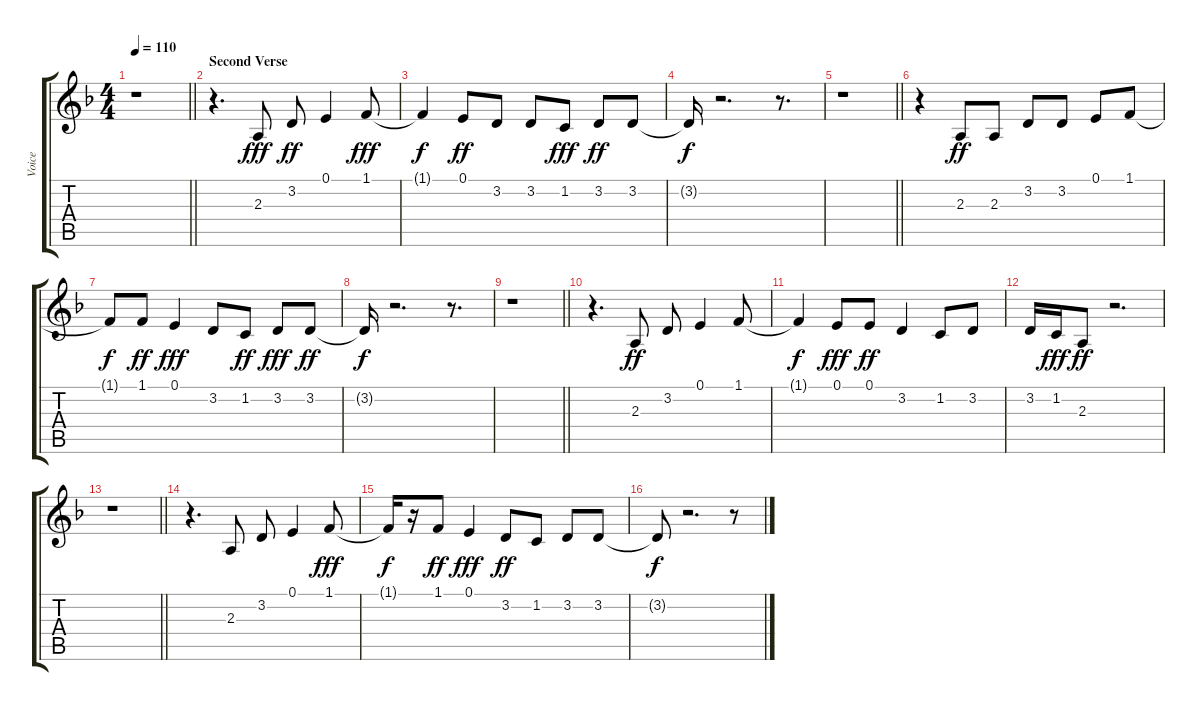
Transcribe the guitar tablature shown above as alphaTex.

\track ("Voice" "Voice") {instrument viola}
\staff {score tabs}
\tuning (E4 B3 G3 D3 A2 E2) {hide}
\ts (4 4)
\tempo 110
\clef g2
\barLineRight lightlight
\ks dminor
r.1{dy ff} |
\section ("" "Second Verse")
r.4{d} 2.3.8{dy fff} 3.2.8{dy ff} 0.1.4 1.1.8{dy fff} |
1.1{t}.4{dy f} 0.1.8{dy ff} 3.2.8 3.2.8 1.2.8{dy fff} 3.2.8{dy ff} 3.2.8 |
3.2{t}.16{dy f} r.2{d} r.8{d} |
\barLineRight lightlight
r.1 |
r.4 2.3.8{dy ff} 2.3.8 3.2.8 3.2.8 0.1.8 1.1.8 |
1.1{t}.8{dy f} 1.1.8{dy ff} 0.1.4{dy fff} 3.2.8 1.2.8{dy ff} 3.2.8{dy fff} 3.2.8{dy ff} |
3.2{t}.16{dy f} r.2{d} r.8{d} |
\barLineRight lightlight
r.1 |
r.4{d} 2.3.8{dy ff} 3.2.8 0.1.4 1.1.8 |
1.1{t}.4{dy f} 0.1.8{dy fff} 0.1.8{dy ff} 3.2.4 1.2.8 3.2.8 |
3.2.16 1.2.16{dy fff} 2.3.8{dy ff} r.2{d} |
\barLineRight lightlight
r.1 |
r.4{d} 2.3.8 3.2.8 0.1.4 1.1.8{dy fff} |
1.1{t}.16{dy f} r.16 1.1.8{dy ff} 0.1.4{dy fff} 3.2.8{dy ff} 1.2.8 3.2.8 3.2.8 |
3.2{t}.8{dy f} r.2{d} r.8
